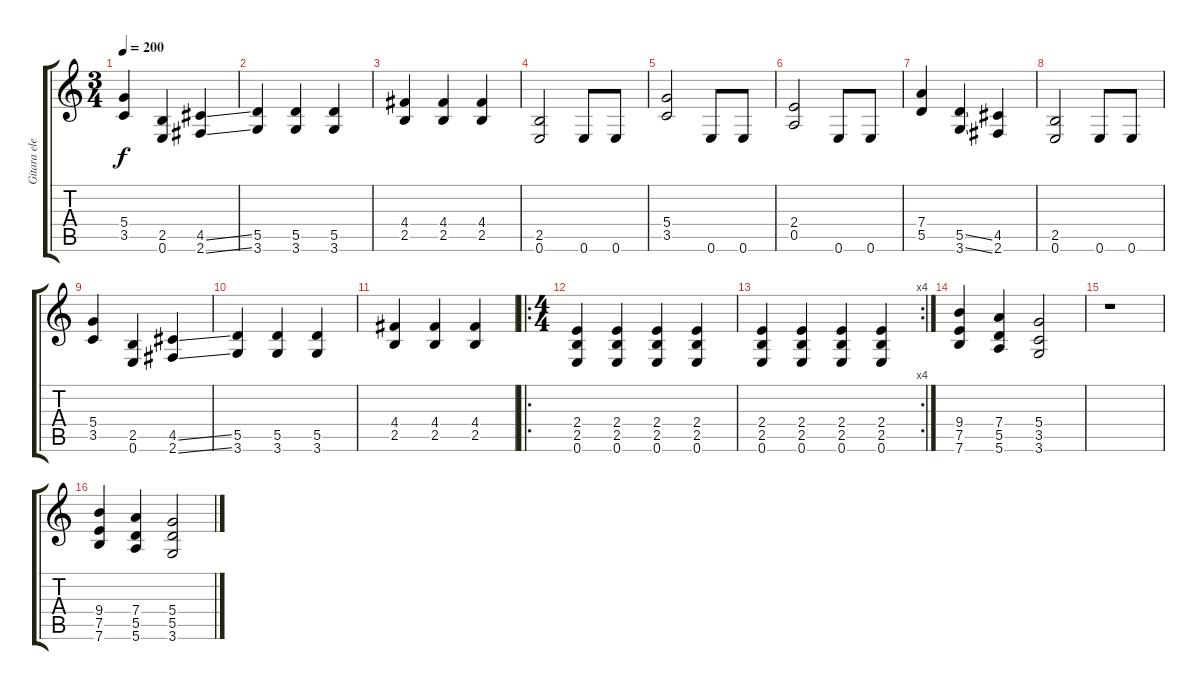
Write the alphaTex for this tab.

\track ("Gitara elektryczna 1" "Gitara ele") {instrument distortionguitar}
\staff {score tabs}
\tuning (E4 B3 G3 D3 A2 E2) {hide}
\ts (3 4)
\tempo 200
\clef g2
\ks c
(5.4 3.5).4{dy f} (2.5 0.6).4 (4.5{ss} 2.6{ss}).4 |
(5.5 3.6).4 (5.5 3.6).4 (5.5 3.6).4 |
(4.4 2.5).4 (4.4 2.5).4 (4.4 2.5).4 |
(2.5 0.6).2 0.6.8 0.6.8 |
(5.4 3.5).2 0.6.8 0.6.8 |
(2.4 0.5).2 0.6.8 0.6.8 |
(7.4 5.5).4 (5.5{ss} 3.6{ss}).4 (4.5 2.6).4 |
(2.5 0.6).2 0.6.8 0.6.8 |
(5.4 3.5).4 (2.5 0.6).4 (4.5{ss} 2.6{ss}).4 |
(5.5 3.6).4 (5.5 3.6).4 (5.5 3.6).4 |
(4.4 2.5).4 (4.4 2.5).4 (4.4 2.5).4 |
\ro
\ts (4 4)
(2.4 2.5 0.6).4 (2.4 2.5 0.6).4 (2.4 2.5 0.6).4 (2.4 2.5 0.6).4 |
\rc 4
(2.4 2.5 0.6).4 (2.4 2.5 0.6).4 (2.4 2.5 0.6).4 (2.4 2.5 0.6).4 |
(9.4 7.5 7.6).4 (7.4 5.5 5.6).4 (5.4 3.5 3.6).2 |
r.1 |
(9.4 7.5 7.6).4 (7.4 5.5 5.6).4 (5.4 5.5 3.6).2
